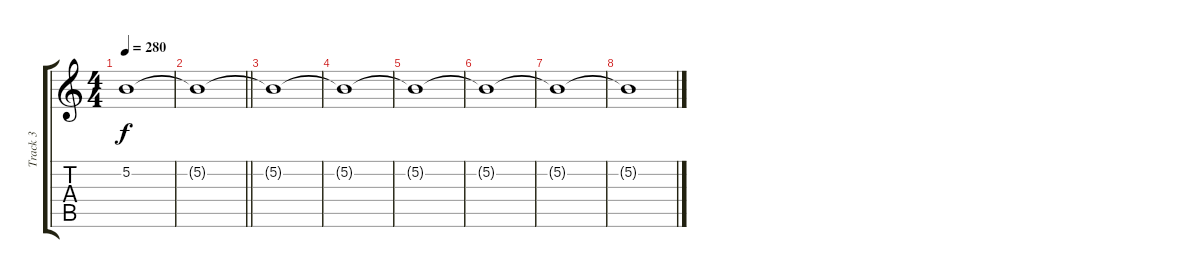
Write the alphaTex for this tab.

\track ("Track 3" "Track 3") {instrument distortionguitar}
\staff {score tabs}
\tuning (B3 Gb3 D3 A2 E2 B1) {hide}
\ts (4 4)
\tempo 280
\clef g2
\ks c
5.2{t}.1{dy f volume 9} |
\barLineRight lightlight
5.2{t}.1 |
5.2{t}.1 |
5.2{t}.1 |
5.2{t}.1{volume 0} |
5.2{t}.1 |
5.2{t}.1 |
5.2{t}.1
